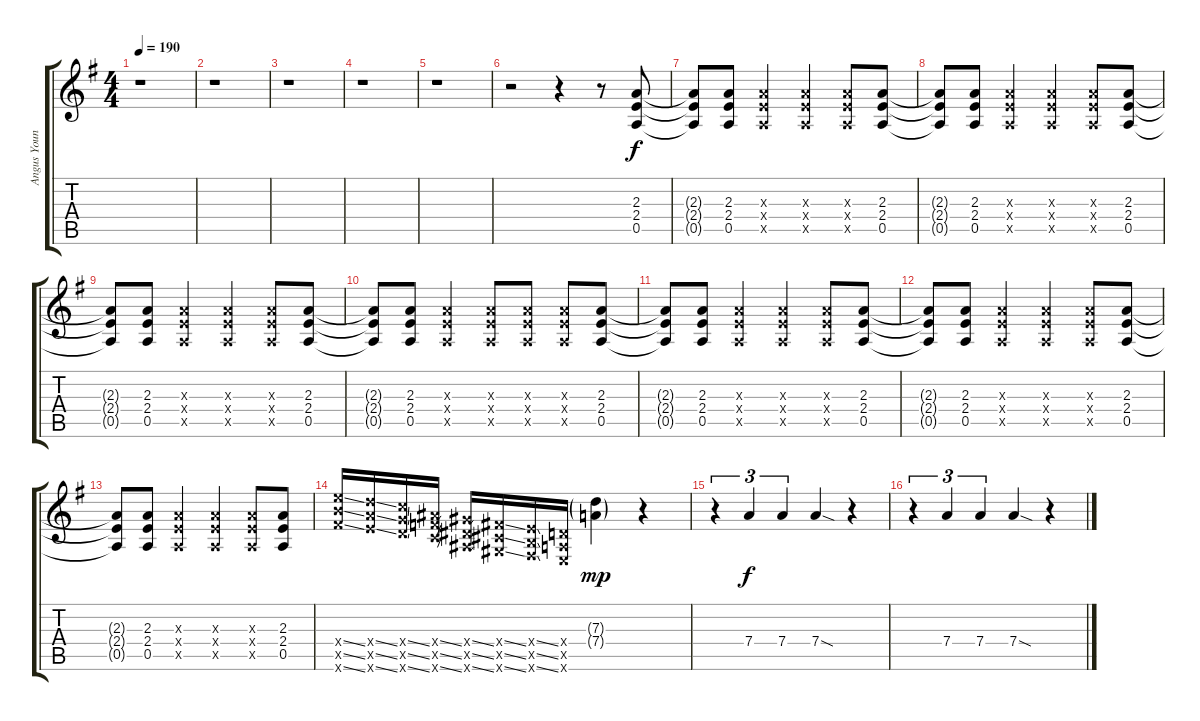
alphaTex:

\track ("Angus Young (Lead Guitar)" "Angus Youn") {instrument overdrivenguitar}
\staff {score tabs}
\tuning (E4 B3 G3 D3 A2 E2) {hide}
\ts (4 4)
\tempo 190
\clef g2
\ks g
r.1{dy f} |
r.1 |
r.1 |
r.1 |
r.1 |
r.2 r.4 r.8 (2.3 2.4 0.5).8 |
(2.3{t} 2.4{t} 0.5{t}).8 (2.3 2.4 0.5).8 (2.3{x} 2.4{x} 0.5{x}).4 (2.3{x} 2.4{x} 0.5{x}).4 (2.3{x} 2.4{x} 0.5{x}).8 (2.3 2.4 0.5).8 |
(2.3{t} 2.4{t} 0.5{t}).8 (2.3 2.4 0.5).8 (2.3{x} 2.4{x} 0.5{x}).4 (2.3{x} 2.4{x} 0.5{x}).4 (2.3{x} 2.4{x} 0.5{x}).8 (2.3 2.4 0.5).8 |
(2.3{t} 2.4{t} 0.5{t}).8 (2.3 2.4 0.5).8 (2.3{x} 2.4{x} 0.5{x}).4 (2.3{x} 2.4{x} 0.5{x}).4 (2.3{x} 2.4{x} 0.5{x}).8 (2.3 2.4 0.5).8 |
(2.3{t} 2.4{t} 0.5{t}).8 (2.3 2.4 0.5).8 (2.3{x} 2.4{x} 0.5{x}).4 (2.3{x} 2.4{x} 0.5{x}).8 (2.3{x} 2.4{x} 0.5{x}).8 (2.3{x} 2.4{x} 0.5{x}).8 (2.3 2.4 0.5).8 |
(2.3{t} 2.4{t} 0.5{t}).8 (2.3 2.4 0.5).8 (2.3{x} 2.4{x} 0.5{x}).4 (2.3{x} 2.4{x} 0.5{x}).4 (2.3{x} 2.4{x} 0.5{x}).8 (2.3 2.4 0.5).8 |
(2.3{t} 2.4{t} 0.5{t}).8 (2.3 2.4 0.5).8 (2.3{x} 2.4{x} 0.5{x}).4 (2.3{x} 2.4{x} 0.5{x}).4 (2.3{x} 2.4{x} 0.5{x}).8 (2.3 2.4 0.5).8 |
(2.3{t} 2.4{t} 0.5{t}).8 (2.3 2.4 0.5).8 (2.3{x} 2.4{x} 0.5{x}).4 (2.3{x} 2.4{x} 0.5{x}).4 (2.3{x} 2.4{x} 0.5{x}).8 (2.3 2.4 0.5).8 |
(14.4{ss x} 14.5{ss x} 14.6{ss x}).16 (12.4{ss x} 12.5{ss x} 12.6{ss x}).16 (10.4{ss x} 10.5{ss x} 10.6{ss x}).16 (8.4{ss x} 8.5{ss x} 8.6{ss x}).16 (6.4{ss x} 6.5{ss x} 6.6{ss x}).16 (4.4{ss x} 4.5{ss x} 4.6{ss x}).16 (2.4{ss x} 2.5{ss x} 2.6{ss x}).16 (0.4{x} 0.5{x} 0.6{x}).16 (7.3{g} 7.4{g}).4{dy mp} r.4 |
r.4{tu (3 2)} 7.4.4{tu (3 2) dy f} 7.4.4{tu (3 2)} 7.4{sod}.4 r.4 |
r.4{tu (3 2)} 7.4.4{tu (3 2)} 7.4.4{tu (3 2)} 7.4{sod}.4 r.4
